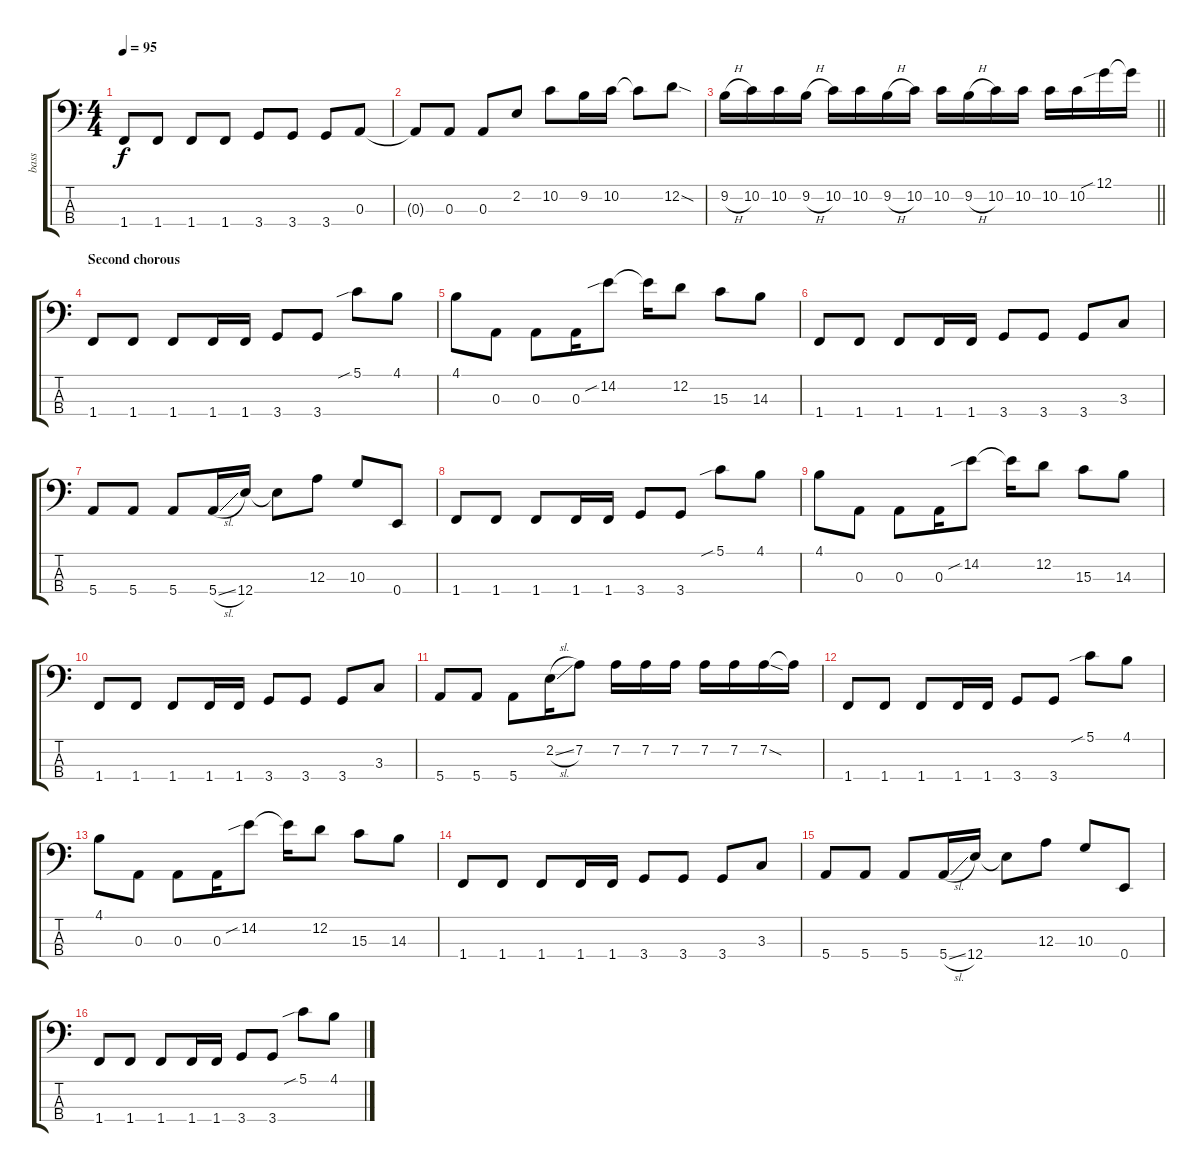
\track ("bass" "bass") {instrument electricbasspick}
\staff {score tabs}
\tuning (G2 D2 A1 E1) {hide}
\ts (4 4)
\tempo 95
\clef f4
\ks c
1.4.8{dy f} 1.4.8 1.4.8 1.4.8 3.4.8 3.4.8 3.4.8 0.3.8 |
0.3{t}.8 0.3.8 0.3.8 2.2.8 10.2.8 9.2.16 10.2.16 10.2{t}.8 12.2{sod}.8 |
\barLineRight lightlight
9.2{h}.16 10.2.16 10.2.16 9.2{h}.16 10.2.16 10.2.16 9.2{h}.16 10.2.16 10.2.16 9.2{h}.16 10.2.16 10.2.16 10.2.16 10.2.16 12.1{sib}.16 12.1{t}.16 |
\section ("" "Second chorous")
1.4.8 1.4.8 1.4.8 1.4.16 1.4.16 3.4.8 3.4.8 5.1{sib}.8 4.1.8 |
4.1.8 0.3.8 0.3.8 0.3.16 14.2{sib}.8 14.2{t}.16 12.2.8 15.3.8 14.3.8 |
1.4.8 1.4.8 1.4.8 1.4.16 1.4.16 3.4.8 3.4.8 3.4.8 3.3.8 |
5.4.8 5.4.8 5.4.8 5.4{sl}.16 12.4.16 12.4{t}.8 12.3.8 10.3.8 0.4.8 |
1.4.8 1.4.8 1.4.8 1.4.16 1.4.16 3.4.8 3.4.8 5.1{sib}.8 4.1.8 |
4.1.8 0.3.8 0.3.8 0.3.16 14.2{sib}.8 14.2{t}.16 12.2.8 15.3.8 14.3.8 |
1.4.8 1.4.8 1.4.8 1.4.16 1.4.16 3.4.8 3.4.8 3.4.8 3.3.8 |
5.4.8 5.4.8 5.4.8 2.2{sl}.16 7.2.8 7.2.16 7.2.16 7.2.16 7.2.16 7.2.16 7.2{sod}.16 7.2{t}.16 |
1.4.8 1.4.8 1.4.8 1.4.16 1.4.16 3.4.8 3.4.8 5.1{sib}.8 4.1.8 |
4.1.8 0.3.8 0.3.8 0.3.16 14.2{sib}.8 14.2{t}.16 12.2.8 15.3.8 14.3.8 |
1.4.8 1.4.8 1.4.8 1.4.16 1.4.16 3.4.8 3.4.8 3.4.8 3.3.8 |
5.4.8 5.4.8 5.4.8 5.4{sl}.16 12.4.16 12.4{t}.8 12.3.8 10.3.8 0.4.8 |
1.4.8 1.4.8 1.4.8 1.4.16 1.4.16 3.4.8 3.4.8 5.1{sib}.8 4.1.8
